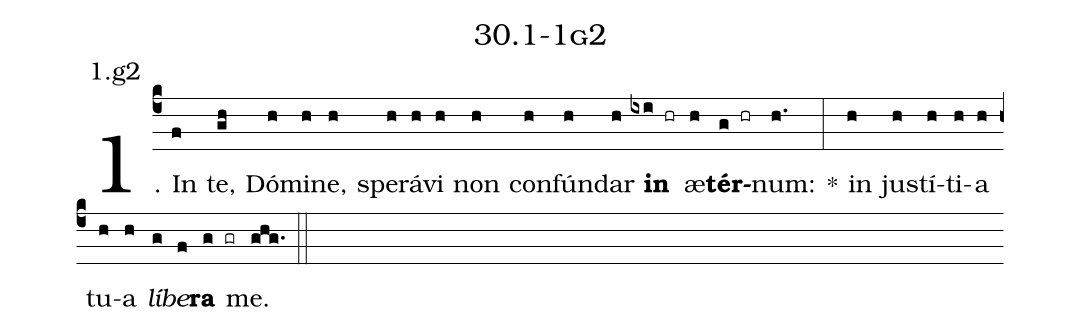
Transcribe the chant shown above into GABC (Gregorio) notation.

name: 30.1-1g2;
annotation: 1.g2;
%%
(c4)1. In(f) te,(gh) Dó(h)mi(h)ne,(h) spe(h)rá(h)vi(h) non(h) con(h)fún(h)dar(h) <b>in</b>(ixi hr) æ(h)<b>tér</b>(g hr)num:(h.) *(:) in(h) jus(h)tí(h)ti(h)a(h) tu(h)a(h) <i>lí</i>(g)<i>be</i>(f)<b>ra</b>(g gr) me.(ghg.) (::)
